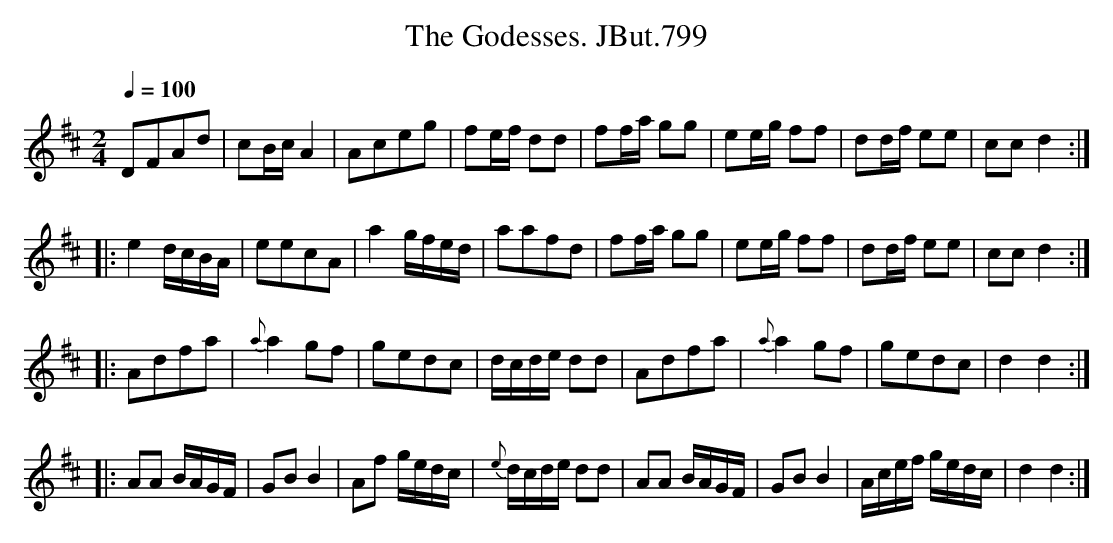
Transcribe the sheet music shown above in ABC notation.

X:1
T:Godesses. JBut.799, The
M:2/4
L:1/8
Q:1/4=100
K:D
DFAd|cB/c/A2|Aceg|fe/f/ dd|ff/a/ gg|ee/g/ ff|dd/f/ ee|cc d2:|
|:e2 d/c/B/A/|eecA|a2 g/f/e/d/|aafd|ff/a/ gg|ee/g/ ff|dd/f/ ee|cc d2:|
|:Adfa|{a}a2gf|gedc|d/c/d/e/ dd|Adfa|{a}a2gf|gedc|d2d2:|
|:AA B/A/G/F/|GB B2|Af g/e/d/c/|{e}d/c/d/e/ dd|AA B/A/G/F/|GB B2|A/c/e/f/ g/e/d/c/|d2d2:|
